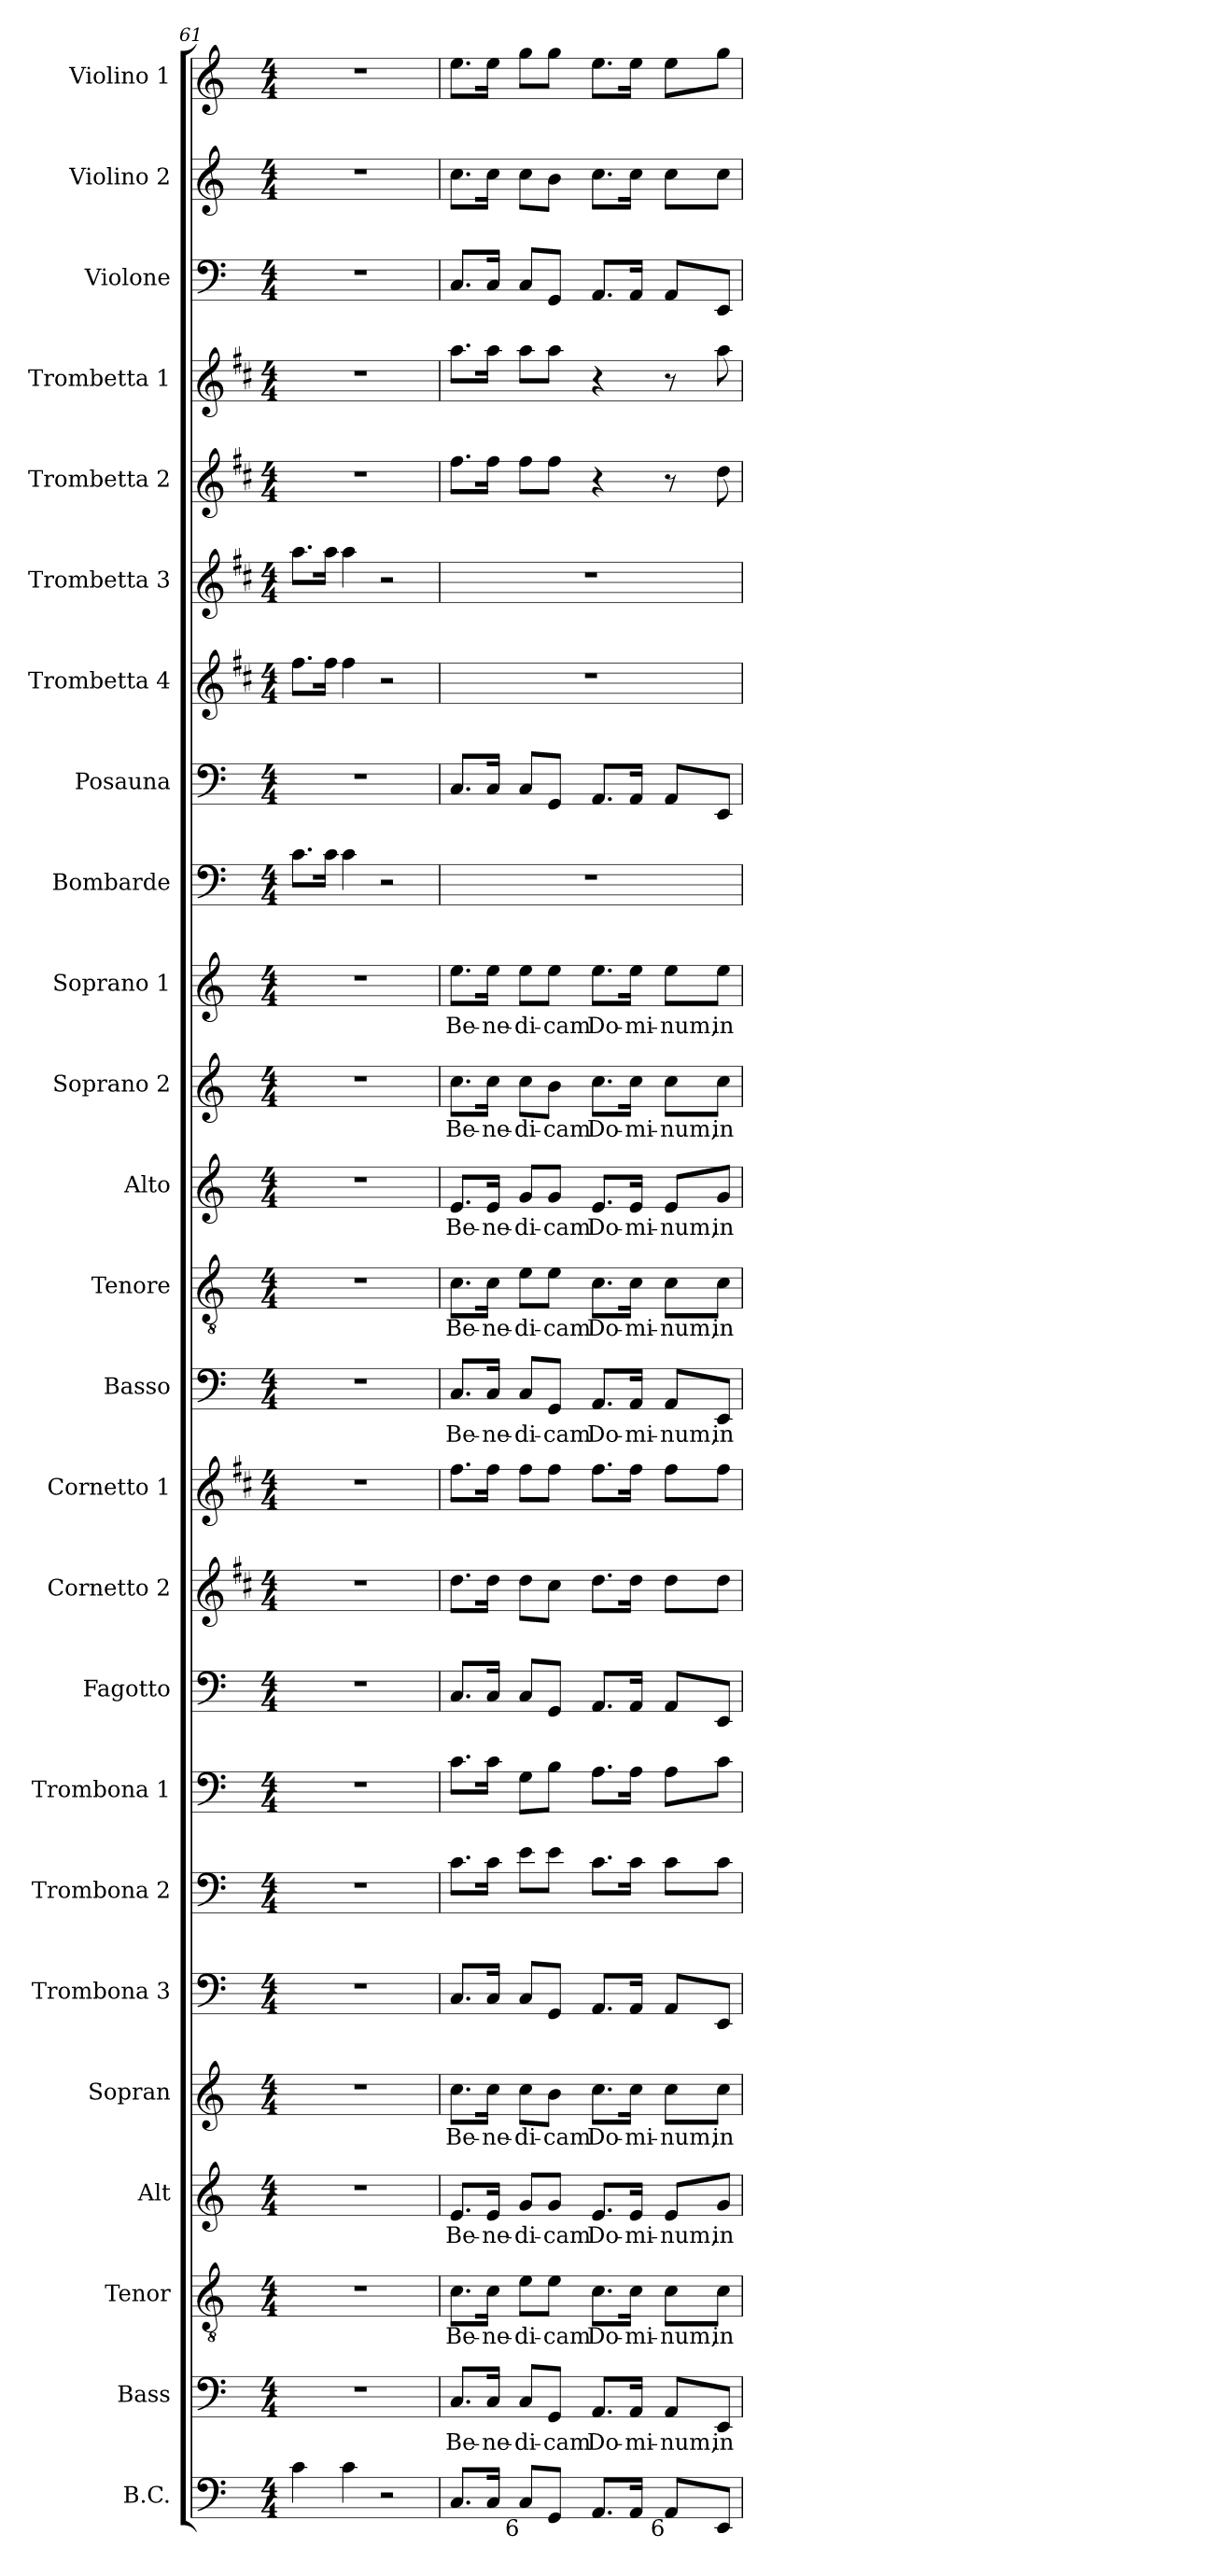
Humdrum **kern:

**kern	**kern	**text	**kern	**text	**kern	**text	**kern	**text	**kern	**kern	**kern	**kern	**kern	**kern	**kern	**text	**kern	**text	**kern	**text	**kern	**text	**kern	**text	**kern	**kern	**kern	**kern	**kern	**kern	**kern	**kern	**kern
*part25	*part24	*part24	*part23	*part23	*part22	*part22	*part21	*part21	*part20	*part19	*part18	*part17	*part16	*part15	*part14	*part14	*part13	*part13	*part12	*part12	*part11	*part11	*part10	*part10	*part9	*part8	*part7	*part6	*part5	*part4	*part3	*part2	*part1
*staff25	*staff24	*staff24	*staff23	*staff23	*staff22	*staff22	*staff21	*staff21	*staff20	*staff19	*staff18	*staff17	*staff16	*staff15	*staff14	*staff14	*staff13	*staff13	*staff12	*staff12	*staff11	*staff11	*staff10	*staff10	*staff9	*staff8	*staff7	*staff6	*staff5	*staff4	*staff3	*staff2	*staff1
*I"B.C.	*I"Bass	*	*I"Tenor	*	*I"Alt	*	*I"Sopran	*	*I"Trombona 3	*I"Trombona 2	*I"Trombona 1	*I"Fagotto	*I"Cornetto 2	*I"Cornetto 1	*I"Basso	*	*I"Tenore	*	*I"Alto	*	*I"Soprano 2	*	*I"Soprano 1	*	*I"Bombarde	*I"Posauna	*I"Trombetta 4	*I"Trombetta 3	*I"Trombetta 2	*I"Trombetta 1	*I"Violone	*I"Violino 2	*I"Violino 1
*I'B.C.	*I'B.	*	*I'T.	*	*I'A.	*	*I'S.	*	*I'Tbn. 2	*I'Tbn. 2	*I'Tbn. 1	*I'Fag.	*I'Cor. 2	*I'Cor. 1	*I'B.	*	*I'T.	*	*I'A.	*	*I'S.	*	*I'S.	*	*	*	*	*	*	*	*	*I'Vl. 2	*I'Vl. 1
*clefF4	*clefF4	*	*clefGv2	*	*clefG2	*	*clefG2	*	*clefF4	*clefF4	*clefF4	*clefF4	*clefG2	*clefG2	*clefF4	*	*clefGv2	*	*clefG2	*	*clefG2	*	*clefG2	*	*clefF4	*clefF4	*clefG2	*clefG2	*clefG2	*clefG2	*clefF4	*clefG2	*clefG2
*	*	*	*ITrd7c12	*	*	*	*	*	*	*	*	*	*ITrd1c2	*ITrd1c2	*	*	*ITrd7c12	*	*	*	*	*	*	*	*	*	*ITrd1c2	*ITrd1c2	*ITrd1c2	*ITrd1c2	*	*	*
*k[]	*k[]	*	*k[]	*	*k[]	*	*k[]	*	*k[]	*k[]	*k[]	*k[]	*k[]	*k[]	*k[]	*	*k[]	*	*k[]	*	*k[]	*	*k[]	*	*k[]	*k[]	*k[]	*k[]	*k[]	*k[]	*k[]	*k[]	*k[]
*C:	*C:	*	*C:	*	*C:	*	*C:	*	*C:	*C:	*C:	*C:	*C:	*C:	*C:	*	*C:	*	*C:	*	*C:	*	*C:	*	*C:	*C:	*C:	*C:	*C:	*C:	*C:	*C:	*C:
*M4/4	*M4/4	*	*M4/4	*	*M4/4	*	*M4/4	*	*M4/4	*M4/4	*M4/4	*M4/4	*M4/4	*M4/4	*M4/4	*	*M4/4	*	*M4/4	*	*M4/4	*	*M4/4	*	*M4/4	*M4/4	*M4/4	*M4/4	*M4/4	*M4/4	*M4/4	*M4/4	*M4/4
=61	=61	=61	=61	=61	=61	=61	=61	=61	=61	=61	=61	=61	=61	=61	=61	=61	=61	=61	=61	=61	=61	=61	=61	=61	=61	=61	=61	=61	=61	=61	=61	=61	=61
4ci\	1r	.	1r	.	1r	.	1r	.	1r	1r	1r	1r	1r	1r	1r	.	1r	.	1r	.	1r	.	1r	.	8.ci\L	1r	8.eei\L	8.ggi\L	1r	1r	1r	1r	1r
.	.	.	.	.	.	.	.	.	.	.	.	.	.	.	.	.	.	.	.	.	.	.	.	.	16ci\Jk	.	16eei\Jk	16ggi\Jk	.	.	.	.	.
4ci\	.	.	.	.	.	.	.	.	.	.	.	.	.	.	.	.	.	.	.	.	.	.	.	.	4ci\	.	4eei\	4ggi\	.	.	.	.	.
2r	.	.	.	.	.	.	.	.	.	.	.	.	.	.	.	.	.	.	.	.	.	.	.	.	2r	.	2r	2r	.	.	.	.	.
=62	=62	=62	=62	=62	=62	=62	=62	=62	=62	=62	=62	=62	=62	=62	=62	=62	=62	=62	=62	=62	=62	=62	=62	=62	=62	=62	=62	=62	=62	=62	=62	=62	=62
!	!	!LO:LY:b:color=#000000	!	!	!	!	!	!	!	!	!	!	!	!	!	!	!	!	!	!	!	!	!	!	!	!	!	!	!	!	!	!	!
!	!	!	!	!LO:LY:b:color=#000000	!	!	!	!	!	!	!	!	!	!	!	!	!	!	!	!	!	!	!	!	!	!	!	!	!	!	!	!	!
!	!	!	!	!	!	!LO:LY:b:color=#000000	!	!	!	!	!	!	!	!	!	!	!	!	!	!	!	!	!	!	!	!	!	!	!	!	!	!	!
!	!	!	!	!	!	!	!	!LO:LY:b:color=#000000	!	!	!	!	!	!	!	!	!	!	!	!	!	!	!	!	!	!	!	!	!	!	!	!	!
!	!	!	!	!	!	!	!	!	!	!	!	!	!	!	!	!LO:LY:b:color=#000000	!	!	!	!	!	!	!	!	!	!	!	!	!	!	!	!	!
!	!	!	!	!	!	!	!	!	!	!	!	!	!	!	!	!	!	!LO:LY:b:color=#000000	!	!	!	!	!	!	!	!	!	!	!	!	!	!	!
!	!	!	!	!	!	!	!	!	!	!	!	!	!	!	!	!	!	!	!	!LO:LY:b:color=#000000	!	!	!	!	!	!	!	!	!	!	!	!	!
!	!	!	!	!	!	!	!	!	!	!	!	!	!	!	!	!	!	!	!	!	!	!LO:LY:b:color=#000000	!	!	!	!	!	!	!	!	!	!	!
!	!	!	!	!	!	!	!	!	!	!	!	!	!	!	!	!	!	!	!	!	!	!	!	!LO:LY:b:color=#000000	!	!	!	!	!	!	!	!	!
8.Ci/L	8.Ci/L	Be-	8.Ci\L	Be-	8.ei/L	Be-	8.cci\L	Be-	8.Ci/L	8.ci\L	8.ci\L	8.Ci/L	8.cci\L	8.eei\L	8.Ci/L	Be-	8.Ci\L	Be-	8.ei/L	Be-	8.cci\L	Be-	8.eei\L	Be-	1r	8.Ci/L	1r	1r	8.eei\L	8.ggi\L	8.Ci/L	8.cci\L	8.eei\L
!	!	!LO:LY:b:color=#000000	!	!	!	!	!	!	!	!	!	!	!	!	!	!	!	!	!	!	!	!	!	!	!	!	!	!	!	!	!	!	!
!	!	!	!	!LO:LY:b:color=#000000	!	!	!	!	!	!	!	!	!	!	!	!	!	!	!	!	!	!	!	!	!	!	!	!	!	!	!	!	!
!	!	!	!	!	!	!LO:LY:b:color=#000000	!	!	!	!	!	!	!	!	!	!	!	!	!	!	!	!	!	!	!	!	!	!	!	!	!	!	!
!	!	!	!	!	!	!	!	!LO:LY:b:color=#000000	!	!	!	!	!	!	!	!	!	!	!	!	!	!	!	!	!	!	!	!	!	!	!	!	!
!	!	!	!	!	!	!	!	!	!	!	!	!	!	!	!	!LO:LY:b:color=#000000	!	!	!	!	!	!	!	!	!	!	!	!	!	!	!	!	!
!	!	!	!	!	!	!	!	!	!	!	!	!	!	!	!	!	!	!LO:LY:b:color=#000000	!	!	!	!	!	!	!	!	!	!	!	!	!	!	!
!	!	!	!	!	!	!	!	!	!	!	!	!	!	!	!	!	!	!	!	!LO:LY:b:color=#000000	!	!	!	!	!	!	!	!	!	!	!	!	!
!	!	!	!	!	!	!	!	!	!	!	!	!	!	!	!	!	!	!	!	!	!	!LO:LY:b:color=#000000	!	!	!	!	!	!	!	!	!	!	!
!	!	!	!	!	!	!	!	!	!	!	!	!	!	!	!	!	!	!	!	!	!	!	!	!LO:LY:b:color=#000000	!	!	!	!	!	!	!	!	!
16Ci/Jk	16Ci/Jk	-ne-	16Ci\Jk	-ne-	16ei/Jk	-ne-	16cci\Jk	-ne-	16Ci/Jk	16ci\Jk	16ci\Jk	16Ci/Jk	16cci\Jk	16eei\Jk	16Ci/Jk	-ne-	16Ci\Jk	-ne-	16ei/Jk	-ne-	16cci\Jk	-ne-	16eei\Jk	-ne-	.	16Ci/Jk	.	.	16eei\Jk	16ggi\Jk	16Ci/Jk	16cci\Jk	16eei\Jk
!	!	!LO:LY:b:color=#000000	!	!	!	!	!	!	!	!	!	!	!	!	!	!	!	!	!	!	!	!	!	!	!	!	!	!	!	!	!	!	!
!	!	!	!	!LO:LY:b:color=#000000	!	!	!	!	!	!	!	!	!	!	!	!	!	!	!	!	!	!	!	!	!	!	!	!	!	!	!	!	!
!	!	!	!	!	!	!LO:LY:b:color=#000000	!	!	!	!	!	!	!	!	!	!	!	!	!	!	!	!	!	!	!	!	!	!	!	!	!	!	!
!	!	!	!	!	!	!	!	!LO:LY:b:color=#000000	!	!	!	!	!	!	!	!	!	!	!	!	!	!	!	!	!	!	!	!	!	!	!	!	!
!	!	!	!	!	!	!	!	!	!	!	!	!	!	!	!	!LO:LY:b:color=#000000	!	!	!	!	!	!	!	!	!	!	!	!	!	!	!	!	!
!	!	!	!	!	!	!	!	!	!	!	!	!	!	!	!	!	!	!LO:LY:b:color=#000000	!	!	!	!	!	!	!	!	!	!	!	!	!	!	!
!	!	!	!	!	!	!	!	!	!	!	!	!	!	!	!	!	!	!	!	!LO:LY:b:color=#000000	!	!	!	!	!	!	!	!	!	!	!	!	!
!	!	!	!	!	!	!	!	!	!	!	!	!	!	!	!	!	!	!	!	!	!	!LO:LY:b:color=#000000	!	!	!	!	!	!	!	!	!	!	!
!LO:TX:b:rj:t=6	!	!	!	!	!	!	!	!	!	!	!	!	!	!	!	!	!	!	!	!	!	!	!	!	!	!	!	!	!	!	!	!	!
!	!	!	!	!	!	!	!	!	!	!	!	!	!	!	!	!	!	!	!	!	!	!	!	!LO:LY:b:color=#000000	!	!	!	!	!	!	!	!	!
8Ci/L	8Ci/L	-di-	8Ei\L	-di-	8gi/L	-di-	8cci\L	-di-	8Ci/L	8ei\L	8Gi\L	8Ci/L	8cci\L	8eei\L	8Ci/L	-di-	8Ei\L	-di-	8gi/L	-di-	8cci\L	-di-	8eei\L	-di-	.	8Ci/L	.	.	8eei\L	8ggi\L	8Ci/L	8cci\L	8ggi\L
!	!	!LO:LY:b:color=#000000	!	!	!	!	!	!	!	!	!	!	!	!	!	!	!	!	!	!	!	!	!	!	!	!	!	!	!	!	!	!	!
!	!	!	!	!LO:LY:b:color=#000000	!	!	!	!	!	!	!	!	!	!	!	!	!	!	!	!	!	!	!	!	!	!	!	!	!	!	!	!	!
!	!	!	!	!	!	!LO:LY:b:color=#000000	!	!	!	!	!	!	!	!	!	!	!	!	!	!	!	!	!	!	!	!	!	!	!	!	!	!	!
!	!	!	!	!	!	!	!	!LO:LY:b:color=#000000	!	!	!	!	!	!	!	!	!	!	!	!	!	!	!	!	!	!	!	!	!	!	!	!	!
!	!	!	!	!	!	!	!	!	!	!	!	!	!	!	!	!LO:LY:b:color=#000000	!	!	!	!	!	!	!	!	!	!	!	!	!	!	!	!	!
!	!	!	!	!	!	!	!	!	!	!	!	!	!	!	!	!	!	!LO:LY:b:color=#000000	!	!	!	!	!	!	!	!	!	!	!	!	!	!	!
!	!	!	!	!	!	!	!	!	!	!	!	!	!	!	!	!	!	!	!	!LO:LY:b:color=#000000	!	!	!	!	!	!	!	!	!	!	!	!	!
!	!	!	!	!	!	!	!	!	!	!	!	!	!	!	!	!	!	!	!	!	!	!LO:LY:b:color=#000000	!	!	!	!	!	!	!	!	!	!	!
!	!	!	!	!	!	!	!	!	!	!	!	!	!	!	!	!	!	!	!	!	!	!	!	!LO:LY:b:color=#000000	!	!	!	!	!	!	!	!	!
8GGi/J	8GGi/J	-cam	8Ei\J	-cam	8gi/J	-cam	8bi\J	-cam	8GGi/J	8ei\J	8Bi\J	8GGi/J	8bi\J	8eei\J	8GGi/J	-cam	8Ei\J	-cam	8gi/J	-cam	8bi\J	-cam	8eei\J	-cam	.	8GGi/J	.	.	8eei\J	8ggi\J	8GGi/J	8bi\J	8ggi\J
!	!	!LO:LY:b:color=#000000	!	!	!	!	!	!	!	!	!	!	!	!	!	!	!	!	!	!	!	!	!	!	!	!	!	!	!	!	!	!	!
!	!	!	!	!LO:LY:b:color=#000000	!	!	!	!	!	!	!	!	!	!	!	!	!	!	!	!	!	!	!	!	!	!	!	!	!	!	!	!	!
!	!	!	!	!	!	!LO:LY:b:color=#000000	!	!	!	!	!	!	!	!	!	!	!	!	!	!	!	!	!	!	!	!	!	!	!	!	!	!	!
!	!	!	!	!	!	!	!	!LO:LY:b:color=#000000	!	!	!	!	!	!	!	!	!	!	!	!	!	!	!	!	!	!	!	!	!	!	!	!	!
!	!	!	!	!	!	!	!	!	!	!	!	!	!	!	!	!LO:LY:b:color=#000000	!	!	!	!	!	!	!	!	!	!	!	!	!	!	!	!	!
!	!	!	!	!	!	!	!	!	!	!	!	!	!	!	!	!	!	!LO:LY:b:color=#000000	!	!	!	!	!	!	!	!	!	!	!	!	!	!	!
!	!	!	!	!	!	!	!	!	!	!	!	!	!	!	!	!	!	!	!	!LO:LY:b:color=#000000	!	!	!	!	!	!	!	!	!	!	!	!	!
!	!	!	!	!	!	!	!	!	!	!	!	!	!	!	!	!	!	!	!	!	!	!LO:LY:b:color=#000000	!	!	!	!	!	!	!	!	!	!	!
!	!	!	!	!	!	!	!	!	!	!	!	!	!	!	!	!	!	!	!	!	!	!	!	!LO:LY:b:color=#000000	!	!	!	!	!	!	!	!	!
8.AAi/L	8.AAi/L	Do-	8.Ci\L	Do-	8.ei/L	Do-	8.cci\L	Do-	8.AAi/L	8.ci\L	8.Ai\L	8.AAi/L	8.cci\L	8.eei\L	8.AAi/L	Do-	8.Ci\L	Do-	8.ei/L	Do-	8.cci\L	Do-	8.eei\L	Do-	.	8.AAi/L	.	.	4r	4r	8.AAi/L	8.cci\L	8.eei\L
!	!	!LO:LY:b:color=#000000	!	!	!	!	!	!	!	!	!	!	!	!	!	!	!	!	!	!	!	!	!	!	!	!	!	!	!	!	!	!	!
!	!	!	!	!LO:LY:b:color=#000000	!	!	!	!	!	!	!	!	!	!	!	!	!	!	!	!	!	!	!	!	!	!	!	!	!	!	!	!	!
!	!	!	!	!	!	!LO:LY:b:color=#000000	!	!	!	!	!	!	!	!	!	!	!	!	!	!	!	!	!	!	!	!	!	!	!	!	!	!	!
!	!	!	!	!	!	!	!	!LO:LY:b:color=#000000	!	!	!	!	!	!	!	!	!	!	!	!	!	!	!	!	!	!	!	!	!	!	!	!	!
!	!	!	!	!	!	!	!	!	!	!	!	!	!	!	!	!LO:LY:b:color=#000000	!	!	!	!	!	!	!	!	!	!	!	!	!	!	!	!	!
!	!	!	!	!	!	!	!	!	!	!	!	!	!	!	!	!	!	!LO:LY:b:color=#000000	!	!	!	!	!	!	!	!	!	!	!	!	!	!	!
!	!	!	!	!	!	!	!	!	!	!	!	!	!	!	!	!	!	!	!	!LO:LY:b:color=#000000	!	!	!	!	!	!	!	!	!	!	!	!	!
!	!	!	!	!	!	!	!	!	!	!	!	!	!	!	!	!	!	!	!	!	!	!LO:LY:b:color=#000000	!	!	!	!	!	!	!	!	!	!	!
!	!	!	!	!	!	!	!	!	!	!	!	!	!	!	!	!	!	!	!	!	!	!	!	!LO:LY:b:color=#000000	!	!	!	!	!	!	!	!	!
16AAi/Jk	16AAi/Jk	-mi-	16Ci\Jk	-mi-	16ei/Jk	-mi-	16cci\Jk	-mi-	16AAi/Jk	16ci\Jk	16Ai\Jk	16AAi/Jk	16cci\Jk	16eei\Jk	16AAi/Jk	-mi-	16Ci\Jk	-mi-	16ei/Jk	-mi-	16cci\Jk	-mi-	16eei\Jk	-mi-	.	16AAi/Jk	.	.	.	.	16AAi/Jk	16cci\Jk	16eei\Jk
!	!	!LO:LY:b:color=#000000	!	!	!	!	!	!	!	!	!	!	!	!	!	!	!	!	!	!	!	!	!	!	!	!	!	!	!	!	!	!	!
!	!	!	!	!LO:LY:b:color=#000000	!	!	!	!	!	!	!	!	!	!	!	!	!	!	!	!	!	!	!	!	!	!	!	!	!	!	!	!	!
!	!	!	!	!	!	!LO:LY:b:color=#000000	!	!	!	!	!	!	!	!	!	!	!	!	!	!	!	!	!	!	!	!	!	!	!	!	!	!	!
!	!	!	!	!	!	!	!	!LO:LY:b:color=#000000	!	!	!	!	!	!	!	!	!	!	!	!	!	!	!	!	!	!	!	!	!	!	!	!	!
!	!	!	!	!	!	!	!	!	!	!	!	!	!	!	!	!LO:LY:b:color=#000000	!	!	!	!	!	!	!	!	!	!	!	!	!	!	!	!	!
!	!	!	!	!	!	!	!	!	!	!	!	!	!	!	!	!	!	!LO:LY:b:color=#000000	!	!	!	!	!	!	!	!	!	!	!	!	!	!	!
!	!	!	!	!	!	!	!	!	!	!	!	!	!	!	!	!	!	!	!	!LO:LY:b:color=#000000	!	!	!	!	!	!	!	!	!	!	!	!	!
!	!	!	!	!	!	!	!	!	!	!	!	!	!	!	!	!	!	!	!	!	!	!LO:LY:b:color=#000000	!	!	!	!	!	!	!	!	!	!	!
!LO:TX:b:rj:t=6	!	!	!	!	!	!	!	!	!	!	!	!	!	!	!	!	!	!	!	!	!	!	!	!	!	!	!	!	!	!	!	!	!
!	!	!	!	!	!	!	!	!	!	!	!	!	!	!	!	!	!	!	!	!	!	!	!	!LO:LY:b:color=#000000	!	!	!	!	!	!	!	!	!
8AAi/L	8AAi/L	-num,	8Ci\L	-num,	8ei/L	-num,	8cci\L	-num,	8AAi/L	8ci\L	8Ai\L	8AAi/L	8cci\L	8eei\L	8AAi/L	-num,	8Ci\L	-num,	8ei/L	-num,	8cci\L	-num,	8eei\L	-num,	.	8AAi/L	.	.	8r	8r	8AAi/L	8cci\L	8eei\L
!	!	!LO:LY:b:color=#000000	!	!	!	!	!	!	!	!	!	!	!	!	!	!	!	!	!	!	!	!	!	!	!	!	!	!	!	!	!	!	!
!	!	!	!	!LO:LY:b:color=#000000	!	!	!	!	!	!	!	!	!	!	!	!	!	!	!	!	!	!	!	!	!	!	!	!	!	!	!	!	!
!	!	!	!	!	!	!LO:LY:b:color=#000000	!	!	!	!	!	!	!	!	!	!	!	!	!	!	!	!	!	!	!	!	!	!	!	!	!	!	!
!	!	!	!	!	!	!	!	!LO:LY:b:color=#000000	!	!	!	!	!	!	!	!	!	!	!	!	!	!	!	!	!	!	!	!	!	!	!	!	!
!	!	!	!	!	!	!	!	!	!	!	!	!	!	!	!	!LO:LY:b:color=#000000	!	!	!	!	!	!	!	!	!	!	!	!	!	!	!	!	!
!	!	!	!	!	!	!	!	!	!	!	!	!	!	!	!	!	!	!LO:LY:b:color=#000000	!	!	!	!	!	!	!	!	!	!	!	!	!	!	!
!	!	!	!	!	!	!	!	!	!	!	!	!	!	!	!	!	!	!	!	!LO:LY:b:color=#000000	!	!	!	!	!	!	!	!	!	!	!	!	!
!	!	!	!	!	!	!	!	!	!	!	!	!	!	!	!	!	!	!	!	!	!	!LO:LY:b:color=#000000	!	!	!	!	!	!	!	!	!	!	!
!	!	!	!	!	!	!	!	!	!	!	!	!	!	!	!	!	!	!	!	!	!	!	!	!LO:LY:b:color=#000000	!	!	!	!	!	!	!	!	!
8EEi/J	8EEi/J	in	8Ci\J	in	8gi/J	in	8cci\J	in	8EEi/J	8ci\J	8ci\J	8EEi/J	8cci\J	8eei\J	8EEi/J	in	8Ci\J	in	8gi/J	in	8cci\J	in	8eei\J	in	.	8EEi/J	.	.	8cci\	8ggi\	8EEi/J	8cci\J	8ggi\J
=	=	=	=	=	=	=	=	=	=	=	=	=	=	=	=	=	=	=	=	=	=	=	=	=	=	=	=	=	=	=	=	=	=
*-	*-	*-	*-	*-	*-	*-	*-	*-	*-	*-	*-	*-	*-	*-	*-	*-	*-	*-	*-	*-	*-	*-	*-	*-	*-	*-	*-	*-	*-	*-	*-	*-	*-
